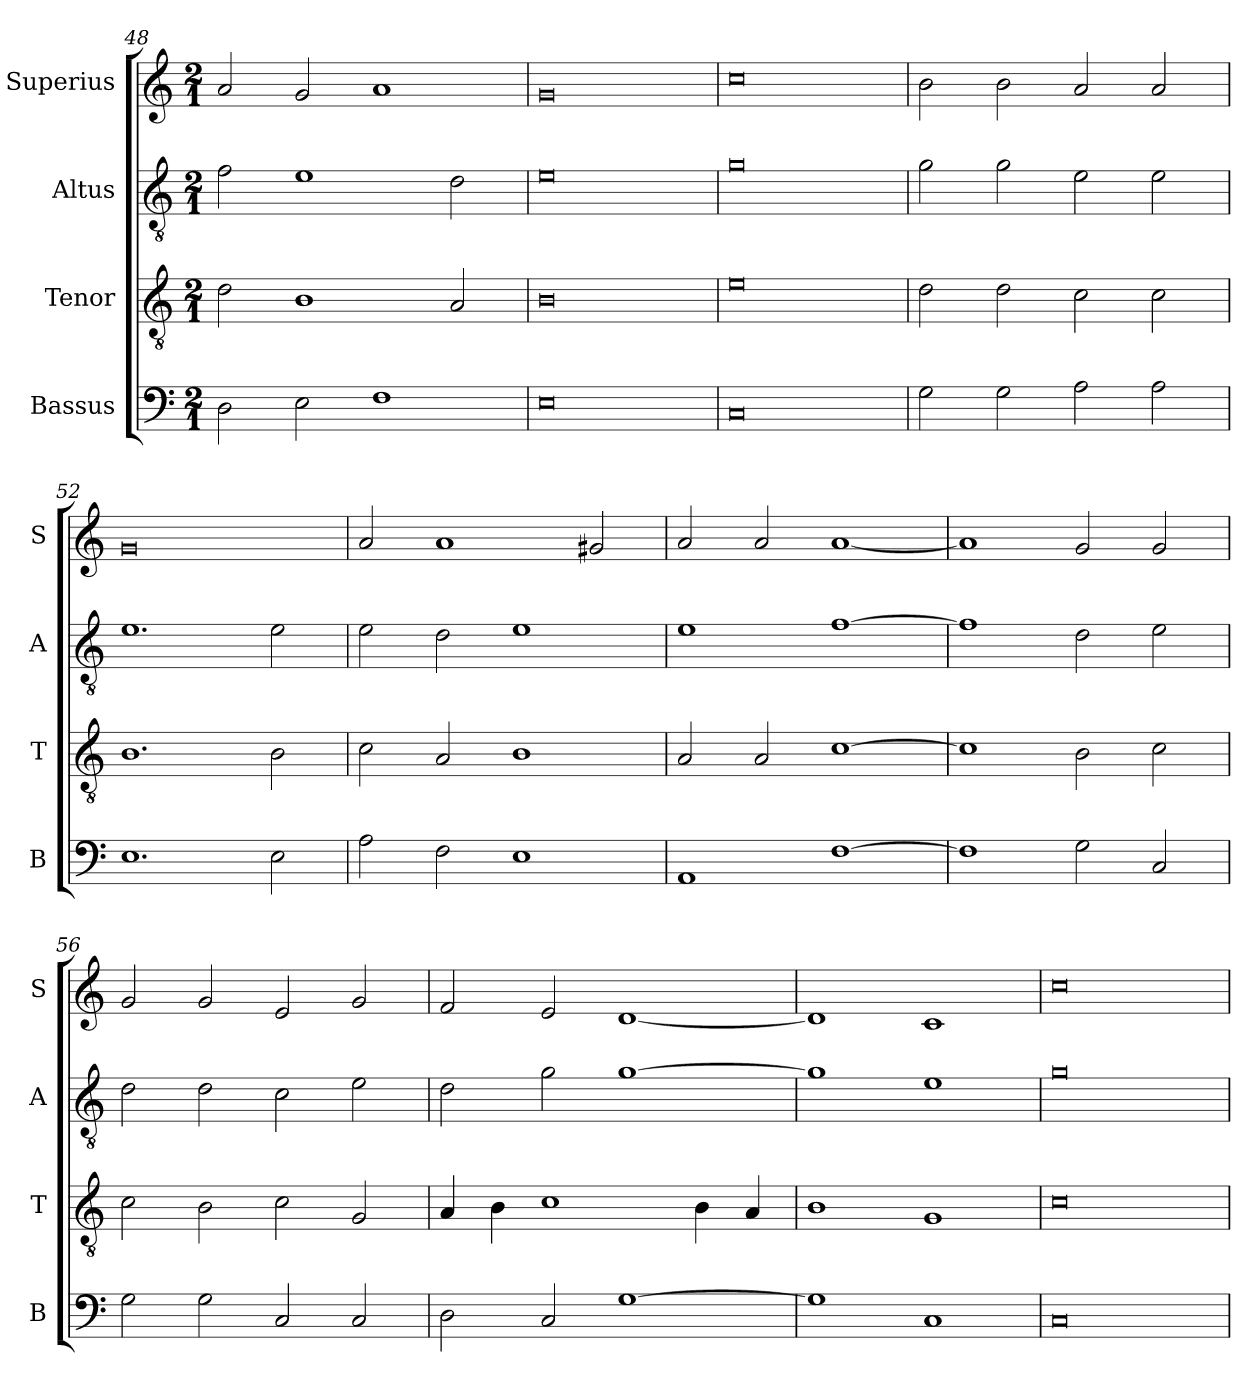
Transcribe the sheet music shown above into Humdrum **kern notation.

**kern	**kern	**kern	**kern
*part4	*part3	*part2	*part1
*staff4	*staff3	*staff2	*staff1
*I"Bassus	*I"Tenor	*I"Altus	*I"Superius
*I'B	*I'T	*I'A	*I'S
*clefF4	*clefGv2	*clefGv2	*clefG2
*k[]	*k[]	*k[]	*k[]
*C:	*C:	*C:	*C:
*M2/1	*M2/1	*M2/1	*M2/1
=48	=48	=48	=48
2D	2d	2f	2a
2E	1B	1e	2g
1F	.	.	1a
.	2A	2d	.
=49	=49	=49	=49
0E	0B	0e	0g
=50	=50	=50	=50
0C	0e	0g	0cc
=51	=51	=51	=51
2G	2d	2g	2b
2G	2d	2g	2b
2A	2c	2e	2a
2A	2c	2e	2a
=52	=52	=52	=52
1.E	1.B	1.e	0g
2E	2B	2e	.
=53	=53	=53	=53
2A	2c	2e	2a
2F	2A	2d	1a
1E	1B	1e	.
.	.	.	2g#X
=54	=54	=54	=54
1AA	2A	1e	2a
.	2A	.	2a
[1F	[1c	[1f	[1a
=55	=55	=55	=55
1F]	1c]	1f]	1a]
2G	2B	2d	2g
2C	2c	2e	2g
=56	=56	=56	=56
2G	2c	2d	2g
2G	2B	2d	2g
2C	2c	2c	2e
2C	2G	2e	2g
=57	=57	=57	=57
2D	4A	2d	2f
.	4B	.	.
2C	1c	2g	2e
[1G	.	[1g	[1d
.	4B	.	.
.	4A	.	.
=58	=58	=58	=58
1G]	1B	1g]	1d]
1C	1G	1e	1c
=59	=59	=59	=59
0C	0c	0g	0cc
=	=	=	=
*-	*-	*-	*-
